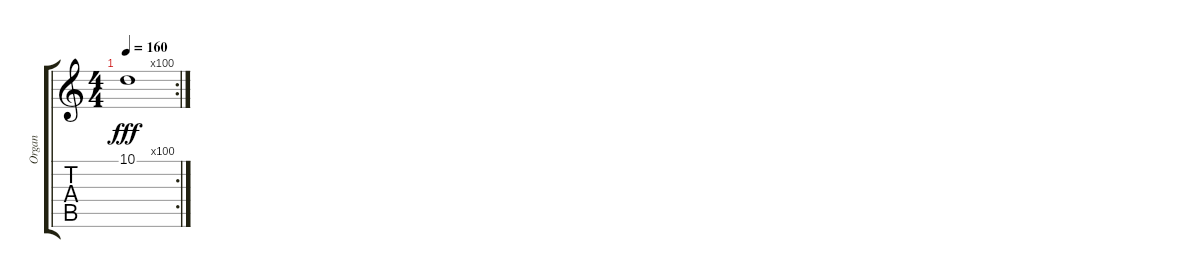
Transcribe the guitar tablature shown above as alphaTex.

\track ("Organ" "Organ") {instrument rockorgan}
\staff {score tabs}
\tuning (E4 B3 G3 D3 A2 E2) {hide}
\rc 100
\ts (4 4)
\tempo 160
\clef g2
\ks c
10.1.1{dy fff}
